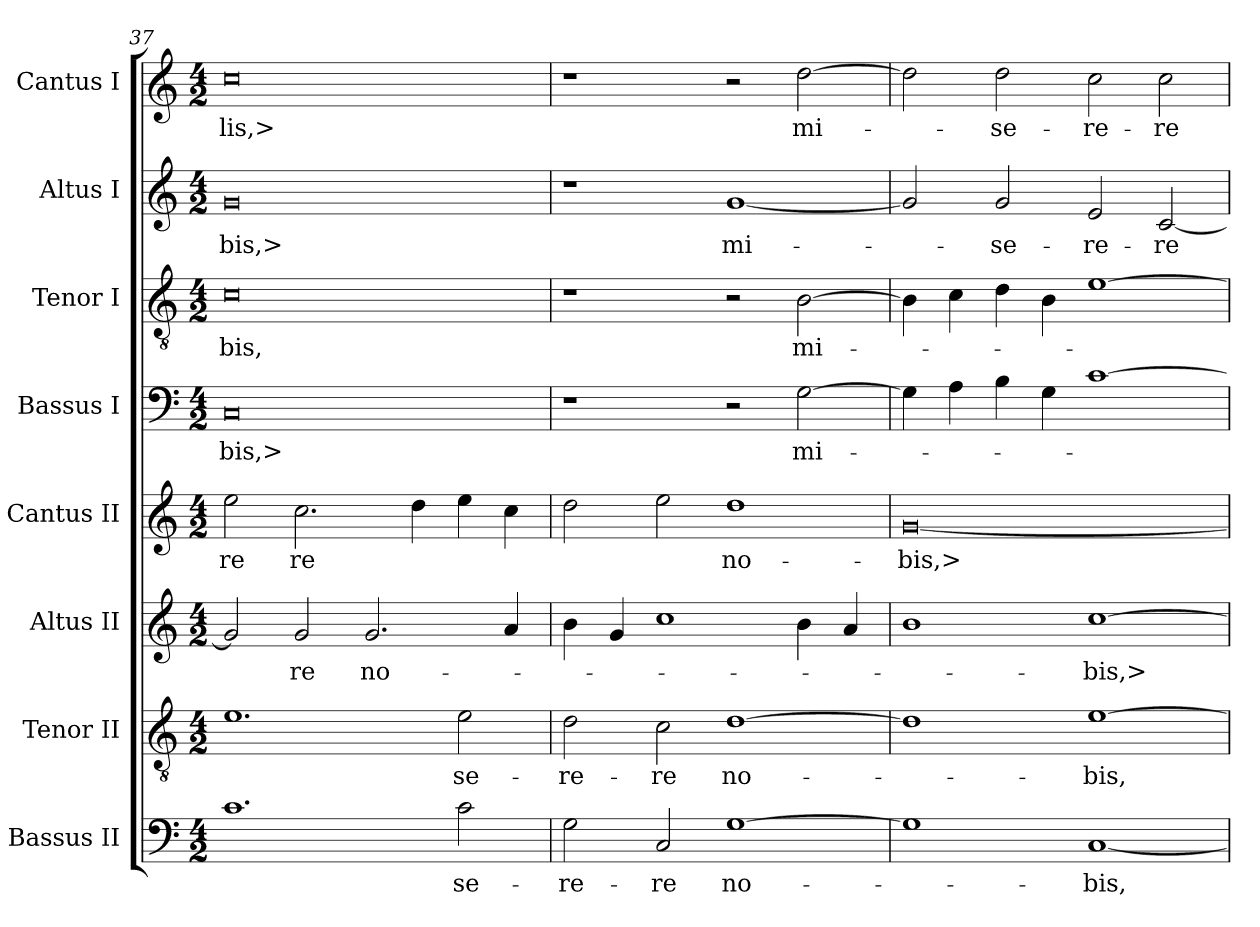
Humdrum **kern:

**kern	**text	**kern	**text	**kern	**text	**kern	**text	**kern	**text	**kern	**text	**kern	**text	**kern	**text
*part8	*part8	*part7	*part7	*part6	*part6	*part5	*part5	*part4	*part4	*part3	*part3	*part2	*part2	*part1	*part1
*staff8	*staff8	*staff7	*staff7	*staff6	*staff6	*staff5	*staff5	*staff4	*staff4	*staff3	*staff3	*staff2	*staff2	*staff1	*staff1
*I"Bassus II	*	*I"Tenor II	*	*I"Altus II	*	*I"Cantus II	*	*I"Bassus I	*	*I"Tenor I	*	*I"Altus I	*	*I"Cantus I	*
*I'B.II	*	*I'T.II	*	*I'A.II	*	*I'C.II	*	*I'B.	*	*I'T.I	*	*I'A.I	*	*I'C.I	*
*clefF4	*	*clefGv2	*	*clefG2	*	*clefG2	*	*clefF4	*	*clefGv2	*	*clefG2	*	*clefG2	*
*	*	*ITrd7c12	*	*	*	*	*	*	*	*ITrd7c12	*	*	*	*	*
*k[]	*	*k[]	*	*k[]	*	*k[]	*	*k[]	*	*k[]	*	*k[]	*	*k[]	*
*C:	*	*C:	*	*C:	*	*C:	*	*C:	*	*C:	*	*C:	*	*C:	*
*M4/2	*	*M4/2	*	*M4/2	*	*M4/2	*	*M4/2	*	*M4/2	*	*M4/2	*	*M4/2	*
=37	=37	=37	=37	=37	=37	=37	=37	=37	=37	=37	=37	=37	=37	=37	=37
1.c\	.	1.E\	.	2g/]	.	2ee\	-re	0C/	-bis,>	0C\	-bis,	0g/	-bis,>	0cc\	-lis,>
.	.	.	.	2g/	-re	2.cc\	re	.	.	.	.	.	.	.	.
.	.	.	.	2.g/	no-	.	.	.	.	.	.	.	.	.	.
.	.	.	.	.	.	4dd\	.	.	.	.	.	.	.	.	.
2c\	-se-	2E\	-se-	.	.	4ee\	.	.	.	.	.	.	.	.	.
.	.	.	.	4a/	.	4cc\	.	.	.	.	.	.	.	.	.
=38	=38	=38	=38	=38	=38	=38	=38	=38	=38	=38	=38	=38	=38	=38	=38
2G\	-re-	2D\	-re-	4b\	.	2dd\	.	1r	.	1r	.	1r	.	1r	.
.	.	.	.	4g/	.	.	.	.	.	.	.	.	.	.	.
2C/	-re	2C\	-re	1cc\	.	2ee\	.	.	.	.	.	.	.	.	.
[1G\	no-	[1D\	no-	.	.	1dd\	no-	2r	.	2r	.	[1g/	mi-	2r	.
.	.	.	.	4b\	.	.	.	[2G\	mi-	[2BB\	mi-	.	.	[2dd\	mi-
.	.	.	.	4a/	.	.	.	.	.	.	.	.	.	.	.
=39	=39	=39	=39	=39	=39	=39	=39	=39	=39	=39	=39	=39	=39	=39	=39
1G\]	.	1D\]	.	1b\	.	[0g/	-bis,>	4G\]	.	4BB\]	.	2g/]	.	2dd\]	.
.	.	.	.	.	.	.	.	4A\	.	4C\	.	.	.	.	.
.	.	.	.	.	.	.	.	4B\	.	4D\	.	2g/	-se-	2dd\	-se-
.	.	.	.	.	.	.	.	4G\	.	4BB\	.	.	.	.	.
[1C/	-bis,	[1E\	-bis,	[1cc\	-bis,>	.	.	[1c\	.	[1E\	.	2e/	-re-	2cc\	-re-
.	.	.	.	.	.	.	.	.	.	.	.	[2c/	-re	2cc\	-re
=	=	=	=	=	=	=	=	=	=	=	=	=	=	=	=
*-	*-	*-	*-	*-	*-	*-	*-	*-	*-	*-	*-	*-	*-	*-	*-
